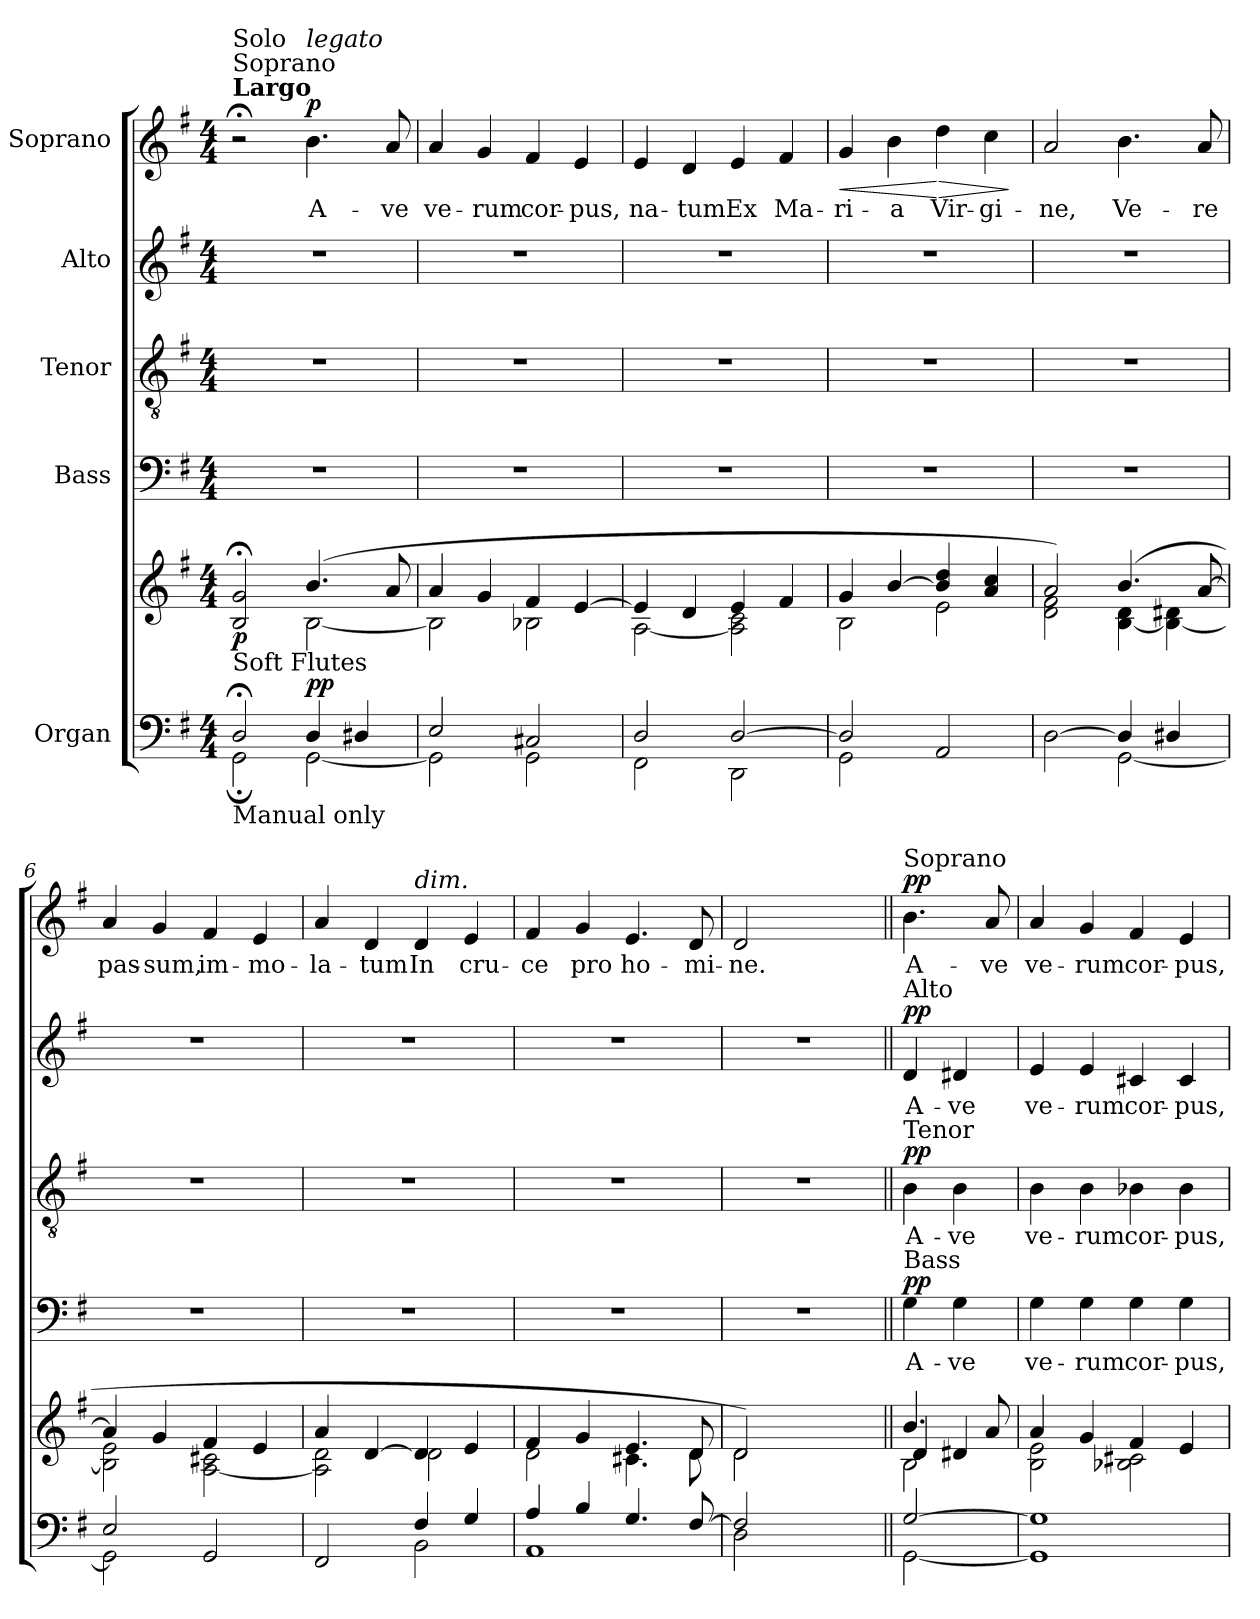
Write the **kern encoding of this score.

**kern	**kern	**dynam	**kern	**text	**dynam	**kern	**text	**dynam	**kern	**text	**dynam	**kern	**text	**dynam
*part5	*part5	*part5	*part4	*part4	*part4	*part3	*part3	*part3	*part2	*part2	*part2	*part1	*part1	*part1
*staff6	*staff5	*staff5/6	*staff4	*staff4	*staff4	*staff3	*staff3	*staff3	*staff2	*staff2	*staff2	*staff1	*staff1	*staff1
*I"Organ	*	*	*I"Bass	*	*	*I"Tenor	*	*	*I"Alto	*	*	*I"Soprano	*	*
*clefF4	*clefG2	*	*clefF4	*	*	*clefGv2	*	*	*clefG2	*	*	*clefG2	*	*
*k[f#]	*k[f#]	*	*k[f#]	*	*	*k[f#]	*	*	*k[f#]	*	*	*k[f#]	*	*
*M4/4	*M4/4	*	*M4/4	*	*	*M4/4	*	*	*M4/4	*	*	*M4/4	*	*
=1	=1	=1	=1	=1	=1	=1	=1	=1	=1	=1	=1	=1	=1	=1
*^	*^	*	*	*	*	*	*	*	*	*	*	*	*	*
!	!	!	!	!	!	!	!	!	!	!	!	!	!	!LO:TX:a:B:t=Largo	!	!
!	!	!	!	!	!	!	!	!	!	!	!	!	!	!LO:TX:a:t=Soprano	!	!
!	!	!	!	!	!	!	!	!	!	!	!	!	!	!LO:TX:a:t=Solo	!	!
!	!	!LO:TX:b:t=Soft Flutes	!	!	!	!	!	!	!	!	!	!	!	!	!	!
!LO:TX:b:t=Manual only	!	!	!	!	!	!	!	!	!	!	!	!	!	!	!	!
!	!	!	!	!LO:DY:b	!	!	!	!	!	!	!	!	!	!	!	!
2D;</	2GG;\	2B/;< 2g/;<	2ryy	p	1r	.	.	1r	.	.	1r	.	.	2r;<	.	.
!	!	!	!	!	!	!	!	!	!	!	!	!	!	!LO:TX:a:i:t=legato	!	!
!	!	!	!	!LO:DY:a=2	!	!	!	!	!	!	!	!	!	!	!LO:LY:b	!LO:DY:a
4D/	[2GG\	(>4.b/	[2B\	pp	.	.	.	.	.	.	.	.	.	4.b\	A-	p
4D#X/	.	.	.	.	.	.	.	.	.	.	.	.	.	.	.	.
!	!	!	!	!	!	!	!	!	!	!	!	!	!	!	!LO:LY:b	!
.	.	8a/	.	.	.	.	.	.	.	.	.	.	.	8a/	-ve	.
=2	=2	=2	=2	=2	=2	=2	=2	=2	=2	=2	=2	=2	=2	=2	=2	=2
!	!	!	!	!	!	!	!	!	!	!	!	!	!	!	!LO:LY:b	!
2E/	2GG\]	4a/	2B\]	.	1r	.	.	1r	.	.	1r	.	.	4a/	ve-	.
!	!	!	!	!	!	!	!	!	!	!	!	!	!	!	!LO:LY:b	!
.	.	4g/	.	.	.	.	.	.	.	.	.	.	.	4g/	-rum	.
!	!	!	!	!	!	!	!	!	!	!	!	!	!	!	!LO:LY:b	!
2C#X/	2GG\	4f#/	2B-X\	.	.	.	.	.	.	.	.	.	.	4f#/	cor-	.
!	!	!	!	!	!	!	!	!	!	!	!	!	!	!	!LO:LY:b	!
.	.	[4e/	.	.	.	.	.	.	.	.	.	.	.	4e/	-pus,	.
=3	=3	=3	=3	=3	=3	=3	=3	=3	=3	=3	=3	=3	=3	=3	=3	=3
!	!	!	!	!	!	!	!	!	!	!	!	!	!	!	!LO:LY:b	!
2D/	2FF#\	4e/]	[2A\	.	1r	.	.	1r	.	.	1r	.	.	4e/	na-	.
!	!	!	!	!	!	!	!	!	!	!	!	!	!	!	!LO:LY:b	!
.	.	4d/	.	.	.	.	.	.	.	.	.	.	.	4d/	-tum	.
!	!	!	!	!	!	!	!	!	!	!	!	!	!	!	!LO:LY:b	!
[2D/	2DD\	4e/	2A\] 2c\	.	.	.	.	.	.	.	.	.	.	4e/	Ex	.
!	!	!	!	!	!	!	!	!	!	!	!	!	!	!	!LO:LY:b	!
.	.	4f#/	.	.	.	.	.	.	.	.	.	.	.	4f#/	Ma-	.
=4	=4	=4	=4	=4	=4	=4	=4	=4	=4	=4	=4	=4	=4	=4	=4	=4
!	!	!	!	!	!	!	!	!	!	!	!	!	!	!	!LO:LY:b	!LO:HP:b
2D/]	2GG\	4g/	2B\	.	1r	.	.	1r	.	.	1r	.	.	4g/	-ri-	<
!	!	!	!	!	!	!	!	!	!	!	!	!	!	!	!LO:LY:b	!
.	.	[4b/	.	.	.	.	.	.	.	.	.	.	.	4b\	-a	.
!	!	!	!	!	!	!	!	!	!	!	!	!	!	!	!LO:LY:b	!LO:HP:n=1:b
2AA/	2ryy	4b/] 4dd/	2e\	.	.	.	.	.	.	.	.	.	.	4dd\	Vir-	[ >
!	!	!	!	!	!	!	!	!	!	!	!	!	!	!	!LO:LY:b	!
.	.	4a/ 4cc/	.	.	.	.	.	.	.	.	.	.	.	4cc\	-gi-	.
*v	*v	*	*	*	*	*	*	*	*	*	*	*	*	*	*	*
*	*v	*v	*	*	*	*	*	*	*	*	*	*	*	*	*
.	.	.	.	.	.	.	.	.	.	.	.	.	.	]
!!LO:LB:g=z
=5	=5	=5	=5	=5	=5	=5	=5	=5	=5	=5	=5	=5	=5	=5
*^	*^	*	*	*	*	*	*	*	*	*	*	*	*	*
!	!	!	!	!	!	!	!	!	!	!	!	!	!	!	!LO:LY:b	!
[2D\	2ryy	2a/)	2d\ 2f#\	.	1r	.	.	1r	.	.	1r	.	.	2a/	-ne,	.
!	!	!	!	!	!	!	!	!	!	!	!	!	!	!	!LO:LY:b	!
4D/]	[2GG\	(>4.b/	[4B\ 4d\	.	.	.	.	.	.	.	.	.	.	4.b\	Ve-	.
4D#X/	.	.	4B\_ 4d#X\	.	.	.	.	.	.	.	.	.	.	.	.	.
!	!	!	!	!	!	!	!	!	!	!	!	!	!	!	!LO:LY:b	!
.	.	[8a/	.	.	.	.	.	.	.	.	.	.	.	8a/	-re	.
=6	=6	=6	=6	=6	=6	=6	=6	=6	=6	=6	=6	=6	=6	=6	=6	=6
!	!	!	!	!	!	!	!	!	!	!	!	!	!	!	!LO:LY:b	!
2E/	2GG\]	4a/]	2B\] 2e\	.	1r	.	.	1r	.	.	1r	.	.	4a/	pas-	.
!	!	!	!	!	!	!	!	!	!	!	!	!	!	!	!LO:LY:b	!
.	.	4g/	.	.	.	.	.	.	.	.	.	.	.	4g/	-sum,	.
!	!	!	!	!	!	!	!	!	!	!	!	!	!	!	!LO:LY:b	!
2GG/	2ryy	4f#/	[2A\ 2c#X\	.	.	.	.	.	.	.	.	.	.	4f#/	im-	.
!	!	!	!	!	!	!	!	!	!	!	!	!	!	!	!LO:LY:b	!
.	.	4e/	.	.	.	.	.	.	.	.	.	.	.	4e/	-mo-	.
=7	=7	=7	=7	=7	=7	=7	=7	=7	=7	=7	=7	=7	=7	=7	=7	=7
!	!	!	!	!	!	!	!	!	!	!	!	!	!	!	!LO:LY:b	!
2FF#/	2ryy	4a/	2A\] 2d\	.	1r	.	.	1r	.	.	1r	.	.	4a/	-la-	.
!	!	!	!	!	!	!	!	!	!	!	!	!	!	!	!LO:LY:b	!
.	.	[4d/	.	.	.	.	.	.	.	.	.	.	.	4d/	-tum	.
!	!	!	!	!	!	!	!	!	!	!	!	!	!	!LO:TX:a:i:t=dim.	!	!
!	!	!	!	!	!	!	!	!	!	!	!	!	!	!	!LO:LY:b	!
4F#/	2BB\	4d/]	2d\	.	.	.	.	.	.	.	.	.	.	4d/	In	.
!	!	!	!	!	!	!	!	!	!	!	!	!	!	!	!LO:LY:b	!
4G/	.	4e/	.	.	.	.	.	.	.	.	.	.	.	4e/	cru-	.
=8	=8	=8	=8	=8	=8	=8	=8	=8	=8	=8	=8	=8	=8	=8	=8	=8
!	!	!	!	!	!	!	!	!	!	!	!	!	!	!	!LO:LY:b	!
4A/	1AA	4f#/	2d\	.	1r	.	.	1r	.	.	1r	.	.	4f#/	-ce	.
!	!	!	!	!	!	!	!	!	!	!	!	!	!	!	!LO:LY:b	!
4B/	.	4g/	.	.	.	.	.	.	.	.	.	.	.	4g/	pro	.
!	!	!	!	!	!	!	!	!	!	!	!	!	!	!	!LO:LY:b	!
4.G/	.	4.e/	4.c#X\	.	.	.	.	.	.	.	.	.	.	4.e/	ho-	.
!	!	!	!	!	!	!	!	!	!	!	!	!	!	!	!LO:LY:b	!
[8F#/	.	8d/	8d\	.	.	.	.	.	.	.	.	.	.	8d/	-mi-	.
=9	=9	=9	=9	=9	=9	=9	=9	=9	=9	=9	=9	=9	=9	=9	=9	=9
!	!	!	!	!	!	!	!	!	!	!	!	!	!	!	!LO:LY:b	!
2F#/]	2D\	2d/)	2d\	.	1r	.	.	1r	.	.	1r	.	.	2d/	-ne.	.
2ryy	2ryy	2ryy	2ryy	.	.	.	.	.	.	.	.	.	.	2ryy	.	.
!!LO:LB:g=z
=9X1||	=9X1||	=9X1||	=9X1||	=9X1||	=9X1||	=9X1||	=9X1||	=9X1||	=9X1||	=9X1||	=9X1||	=9X1||	=9X1||	=9X1||	=9X1||	=9X1||
*	*	*	*^	*	*	*	*	*	*	*	*	*	*	*	*	*
!	!	!	!	!	!	!	!	!	!	!	!	!	!	!	!LO:TX:a:t=Soprano	!	!
!	!	!	!	!	!	!	!	!	!	!	!	!LO:TX:a:t=Alto	!	!	!	!	!
!	!	!	!	!	!	!	!	!	!LO:TX:a:t=Tenor	!	!	!	!	!	!	!	!
!	!	!	!	!	!	!LO:TX:a:t=Bass	!	!	!	!	!	!	!	!	!	!	!
!	!	!	!	!	!	!	!LO:LY:b	!LO:DY:a	!	!LO:LY:b	!LO:DY:a	!	!LO:LY:b	!LO:DY:a	!	!LO:LY:b	!LO:DY:a
[2G/	[2GG\	4.b/	2B\	4d/	.	4G\	A-	pp	4B\	A-	pp	4d/	A-	pp	4.b\	A-	pp
!	!	!	!	!	!	!	!LO:LY:b	!	!	!LO:LY:b	!	!	!LO:LY:b	!	!	!	!
.	.	.	.	4d#X/	.	4G\	-ve	.	4B\	-ve	.	4d#X/	-ve	.	.	.	.
!	!	!	!	!	!	!	!	!	!	!	!	!	!	!	!	!LO:LY:b	!
.	.	8a/	.	.	.	.	.	.	.	.	.	.	.	.	8a/	-ve	.
*	*	*	*v	*v	*	*	*	*	*	*	*	*	*	*	*	*	*
=10	=10	=10	=10	=10	=10	=10	=10	=10	=10	=10	=10	=10	=10	=10	=10	=10
!	!	!	!	!	!	!LO:LY:b	!	!	!LO:LY:b	!	!	!LO:LY:b	!	!	!LO:LY:b	!
1G]	1GG]	4a/	2B\ 2e\	.	4G\	ve-	.	4B\	ve-	.	4e/	ve-	.	4a/	ve-	.
!	!	!	!	!	!	!LO:LY:b	!	!	!LO:LY:b	!	!	!LO:LY:b	!	!	!LO:LY:b	!
.	.	4g/	.	.	4G\	-rum	.	4B\	-rum	.	4e/	-rum	.	4g/	-rum	.
!	!	!	!	!	!	!LO:LY:b	!	!	!LO:LY:b	!	!	!LO:LY:b	!	!	!LO:LY:b	!
.	.	4f#/	2B-X\ 2c#X\	.	4G\	cor-	.	4B-X\	cor-	.	4c#X/	cor-	.	4f#/	cor-	.
!	!	!	!	!	!	!LO:LY:b	!	!	!LO:LY:b	!	!	!LO:LY:b	!	!	!LO:LY:b	!
.	.	4e/	.	.	4G\	-pus,	.	4B-\	-pus,	.	4c#/	-pus,	.	4e/	-pus,	.
*v	*v	*	*	*	*	*	*	*	*	*	*	*	*	*	*	*
*	*v	*v	*	*	*	*	*	*	*	*	*	*	*	*	*
=	=	=	=	=	=	=	=	=	=	=	=	=	=	=
*-	*-	*-	*-	*-	*-	*-	*-	*-	*-	*-	*-	*-	*-	*-
